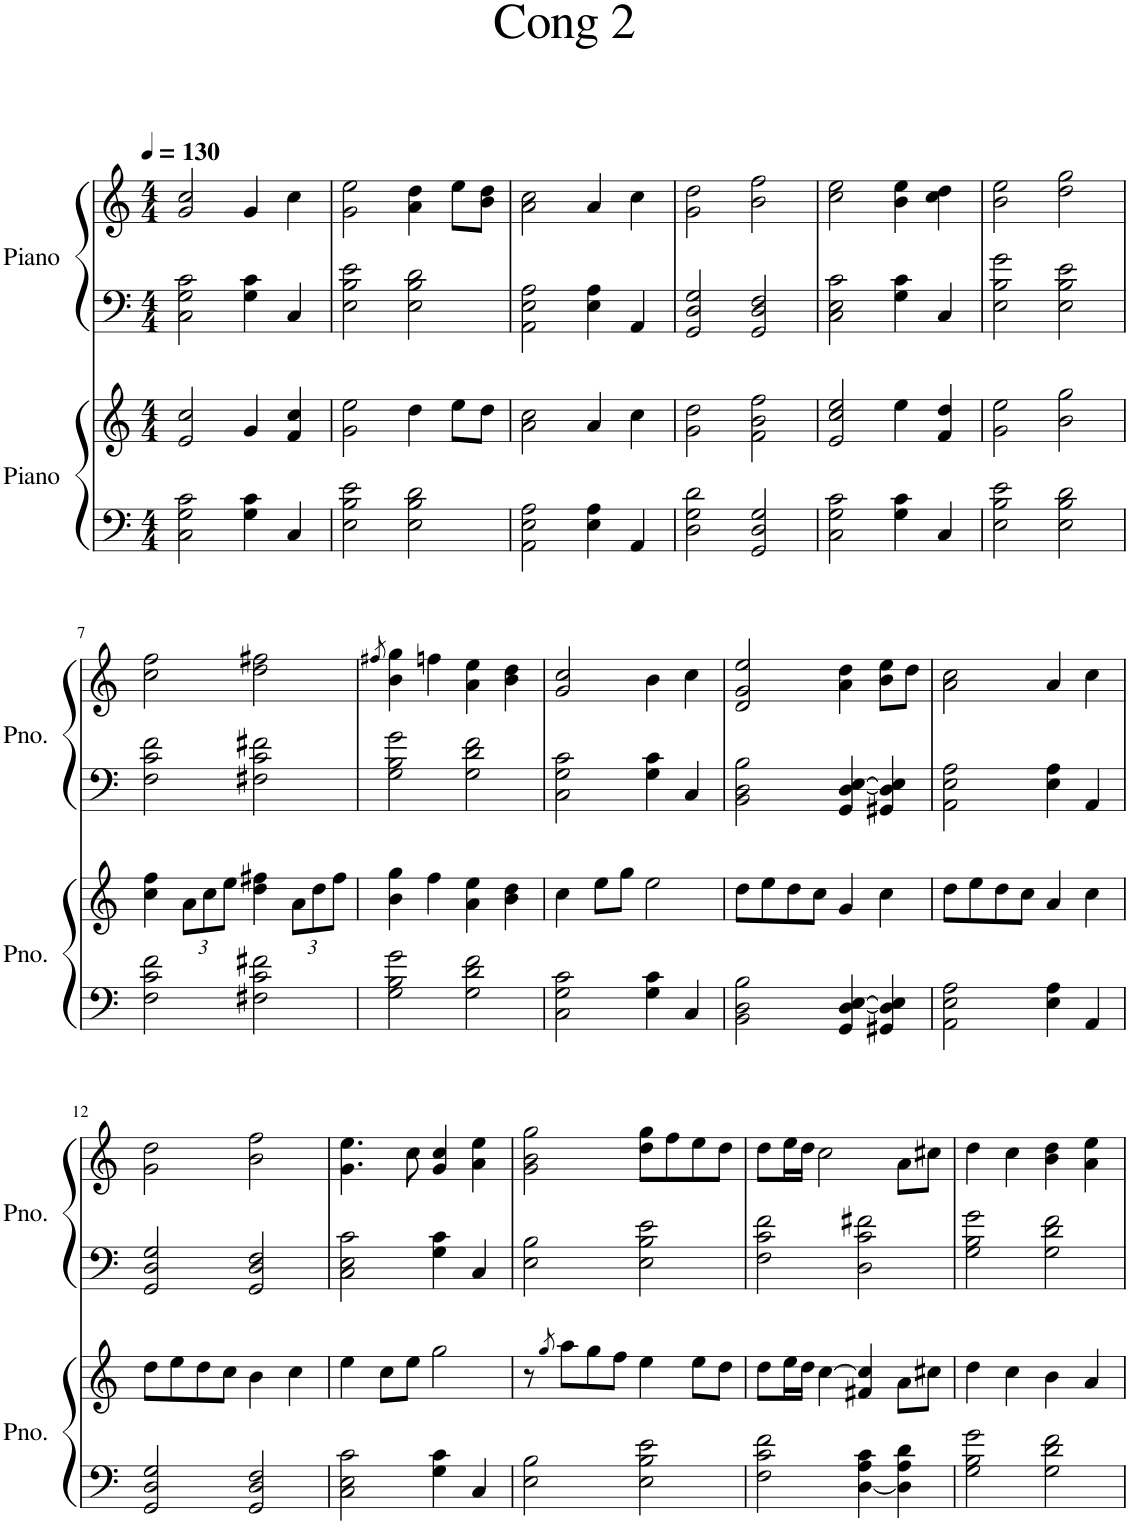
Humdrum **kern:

**kern	**kern	**kern	**kern
*part2	*part2	*part1	*part1
*staff4	*staff3	*staff2	*staff1
*I"Piano	*	*I"Piano	*
*I'Pno.	*	*I'Pno.	*
*clefF4	*clefG2	*clefF4	*clefG2
*k[]	*k[]	*k[]	*k[]
*M4/4	*M4/4	*M4/4	*M4/4
*MM130	*MM130	*MM130	*MM130
=1	=1	=1	=1
2C\ 2G\ 2c\	2e/ 2cc/	2C\ 2G\ 2c\	2g/ 2cc/
4G\ 4c\	4g/	4G\ 4c\	4g/
4C/	4f/ 4cc/	4C/	4cc\
=2	=2	=2	=2
2E\ 2B\ 2e\	2g\ 2ee\	2E\ 2B\ 2e\	2g\ 2ee\
2E\ 2B\ 2d\	4dd\	2E\ 2B\ 2d\	4a\ 4dd\
.	8ee\L	.	8ee\L
.	8dd\J	.	8b\ 8dd\J
=3	=3	=3	=3
2AA\ 2E\ 2A\	2a\ 2cc\	2AA\ 2E\ 2A\	2a\ 2cc\
4E\ 4A\	4a/	4E\ 4A\	4a/
4AA/	4cc\	4AA/	4cc\
=4	=4	=4	=4
2D\ 2G\ 2d\	2g\ 2dd\	2GG/ 2D/ 2G/	2g\ 2dd\
2GG/ 2D/ 2G/	2f\ 2b\ 2ff\	2GG/ 2D/ 2F/	2b\ 2ff\
=5	=5	=5	=5
2C\ 2G\ 2c\	2e/ 2cc/ 2ee/	2C\ 2E\ 2c\	2cc\ 2ee\
4G\ 4c\	4ee\	4G\ 4c\	4b\ 4ee\
4C/	4f/ 4dd/	4C/	4cc\ 4dd\
=6	=6	=6	=6
2E\ 2B\ 2e\	2g\ 2ee\	2E\ 2B\ 2g\	2b\ 2ee\
2E\ 2B\ 2d\	2b\ 2gg\	2E\ 2B\ 2e\	2dd\ 2gg\
!!LO:LB:g=z
=7	=7	=7	=7
2F\ 2c\ 2f\	4cc\ 4ff\	2F\ 2c\ 2f\	2cc\ 2ff\
*	*Xbrackettup	*	*
.	12a\L	.	.
.	12cc\	.	.
.	12ee\J	.	.
2F#X\ 2c\ 2f#X\	4dd\ 4ff#X\	2F#X\ 2c\ 2f#X\	2dd\ 2ff#X\
.	12a\L	.	.
.	12dd\	.	.
.	12ff#\J	.	.
=8	=8	=8	=8
.	.	.	8qff#X/
2G\ 2B\ 2g\	4b\ 4gg\	2G\ 2B\ 2g\	4b\ 4gg\
.	4ff\	.	4ffn\
2G\ 2d\ 2f\	4a\ 4ee\	2G\ 2d\ 2f\	4a\ 4ee\
.	4b\ 4dd\	.	4b\ 4dd\
=9	=9	=9	=9
2C\ 2G\ 2c\	4cc\	2C\ 2G\ 2c\	2g/ 2cc/
.	8ee\L	.	.
.	8gg\J	.	.
4G\ 4c\	2ee\	4G\ 4c\	4b\
4C/	.	4C/	4cc\
=10	=10	=10	=10
2BB\ 2D\ 2B\	8dd\L	2BB\ 2D\ 2B\	2d/ 2g/ 2ee/
.	8ee\	.	.
.	8dd\	.	.
.	8cc\J	.	.
4GG/ [4D/ [4E/	4g/	4GG/ [4D/ [4E/	4a\ 4dd\
4GG#X/ 4D/] 4E/]	4cc\	4GG#X/ 4D/] 4E/]	8b\ 8ee\L
.	.	.	8dd\J
=11	=11	=11	=11
2AA\ 2E\ 2A\	8dd\L	2AA\ 2E\ 2A\	2a\ 2cc\
.	8ee\	.	.
.	8dd\	.	.
.	8cc\J	.	.
4E\ 4A\	4a/	4E\ 4A\	4a/
4AA/	4cc\	4AA/	4cc\
!!LO:LB:g=z
=12	=12	=12	=12
2GG/ 2D/ 2G/	8dd\L	2GG/ 2D/ 2G/	2g\ 2dd\
.	8ee\	.	.
.	8dd\	.	.
.	8cc\J	.	.
2GG/ 2D/ 2F/	4b\	2GG/ 2D/ 2F/	2b\ 2ff\
.	4cc\	.	.
=13	=13	=13	=13
2C\ 2E\ 2c\	4ee\	2C\ 2E\ 2c\	4.g\ 4.ee\
.	8cc\L	.	.
.	8ee\J	.	8cc\
4G\ 4c\	2gg\	4G\ 4c\	4g/ 4cc/
4C/	.	4C/	4a\ 4ee\
=14	=14	=14	=14
2E\ 2B\	8r	2E\ 2B\	2g\ 2b\ 2gg\
.	8qgg/	.	.
.	8aa\L	.	.
.	8gg\	.	.
.	8ff\J	.	.
2E\ 2B\ 2e\	4ee\	2E\ 2B\ 2e\	8dd\ 8gg\L
.	.	.	8ff\
.	8ee\L	.	8ee\
.	8dd\J	.	8dd\J
=15	=15	=15	=15
2F\ 2c\ 2f\	8dd\L	2F\ 2c\ 2f\	8dd\L
.	16ee\L	.	16ee\L
.	16dd\JJ	.	16dd\JJ
.	[4cc\	.	2cc\
[4D\ 4A\ 4c\	4f#X/ 4cc/]	2D\ 2c\ 2f#X\	.
4D\] 4A\ 4d\	8a\L	.	8a\L
.	8cc#X\J	.	8cc#X\J
=16	=16	=16	=16
2G\ 2B\ 2g\	4dd\	2G\ 2B\ 2g\	4dd\
.	4cc\	.	4cc\
2G\ 2d\ 2f\	4b\	2G\ 2d\ 2f\	4b\ 4dd\
.	4a/	.	4a\ 4ee\
=	=	=	=
*-	*-	*-	*-
